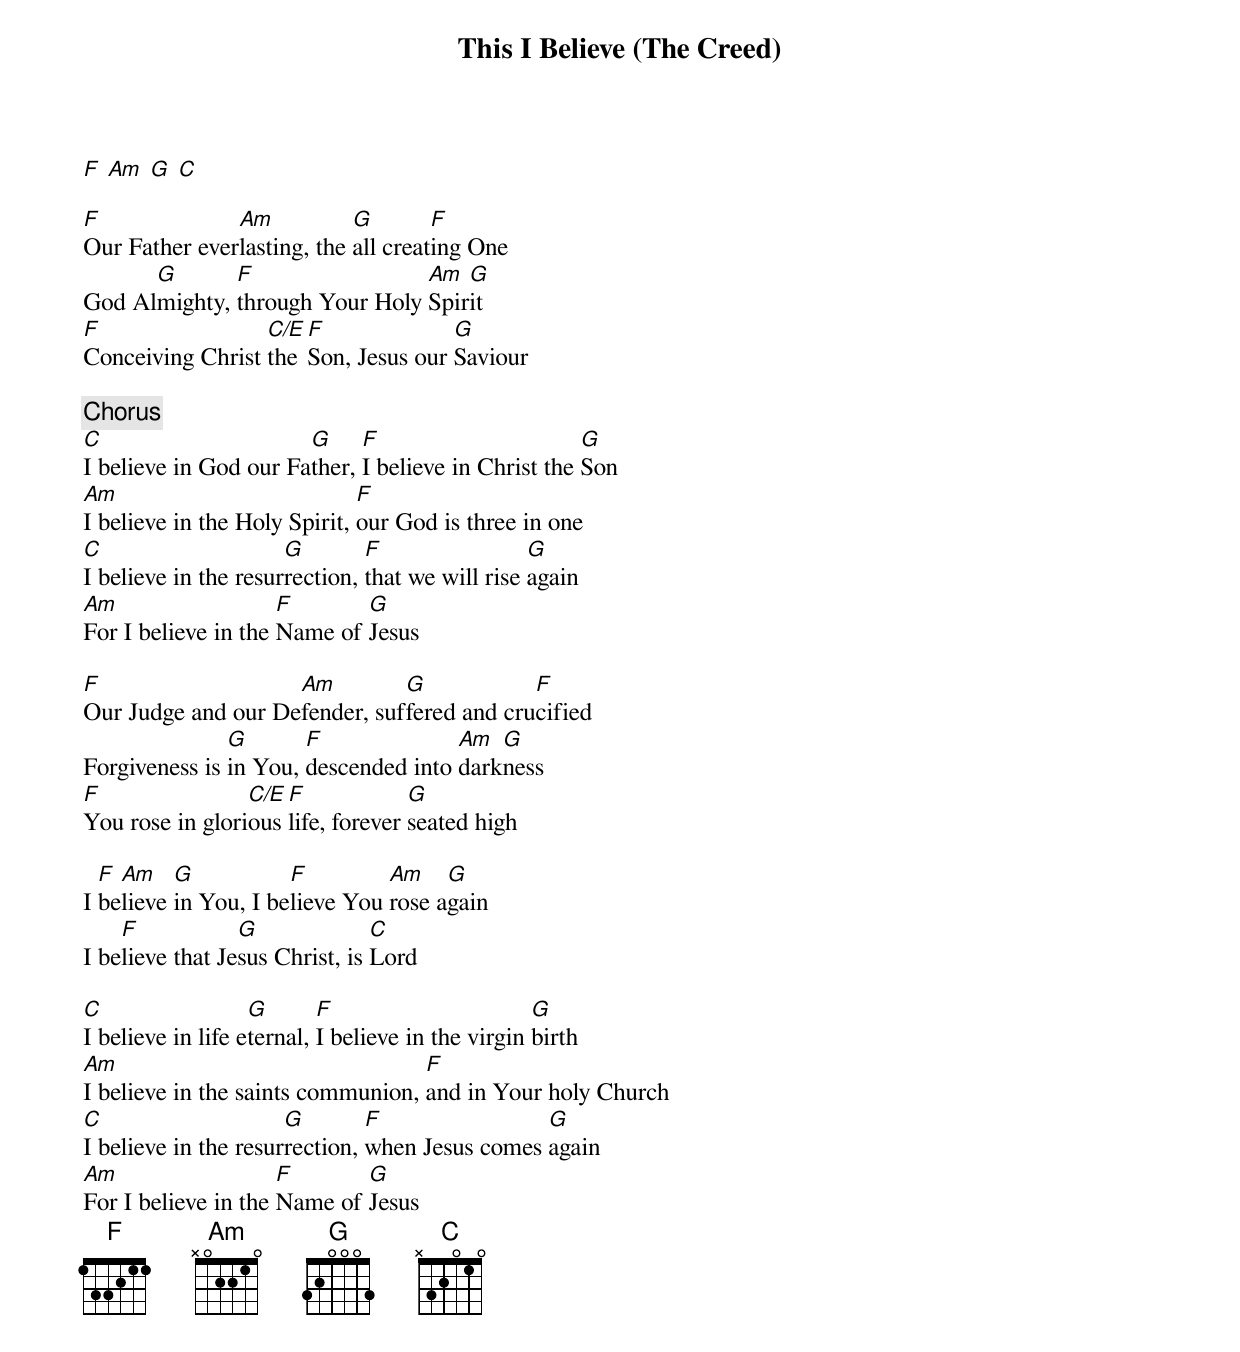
{Title: This I Believe (The Creed)}

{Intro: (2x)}
[F] [Am] [G] [C]

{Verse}
[F]Our Father ever[Am]lasting, the [G]all creat[F]ing One
God Al[G]mighty, [F]through Your Holy [Am]Spir[G]it
[F]Conceiving Christ [C/E]the [F]Son, Jesus our [G]Saviour

{Chorus}
[C]I believe in God our Fa[G]ther, [F]I believe in Christ the [G]Son
[Am]I believe in the Holy Spirit, [F]our God is three in one
[C]I believe in the resur[G]rection, [F]that we will rise [G]again
[Am]For I believe in the [F]Name of [G]Jesus

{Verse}
[F]Our Judge and our De[Am]fender, suf[G]fered and cru[F]cified
Forgiveness is [G]in You, [F]descended into [Am]dark[G]ness
[F]You rose in glori[C/E]ous [F]life, forever [G]seated high

{Bridge 1}
I [F]be[Am]lieve [G]in You, I be[F]lieve You [Am]rose a[G]gain
I be[F]lieve that Je[G]sus Christ, is [C]Lord

{Bridge 2}
[C]I believe in life e[G]ternal, [F]I believe in the virgin [G]birth
[Am]I believe in the saints communion, [F]and in Your holy Church
[C]I believe in the resur[G]rection, [F]when Jesus comes [G]again
[Am]For I believe in the [F]Name of [G]Jesus
